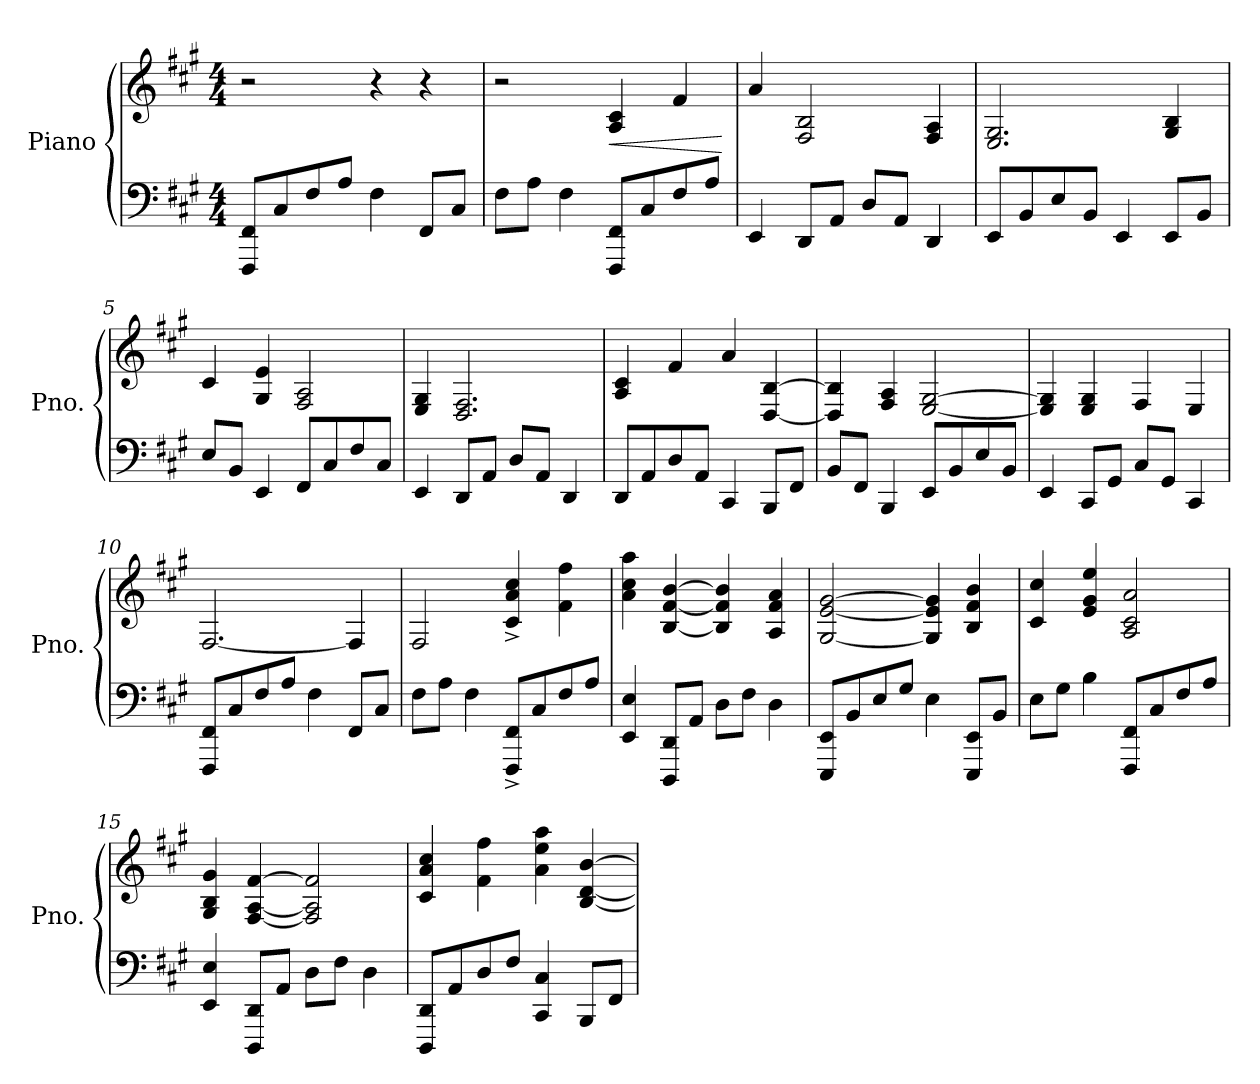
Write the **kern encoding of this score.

**kern	**kern	**dynam
*part1	*part1	*part1
*staff2	*staff1	*staff1/2
*I"Piano	*	*
*I'Pno.	*	*
*clefF4	*clefG2	*
*k[f#c#g#]	*k[f#c#g#]	*
*M4/4	*M4/4	*
=1	=1	=1
8FFF#/ 8FF#/L	2r	.
8C#/	.	.
8F#/	.	.
8A/J	.	.
4F#\	4r	.
8FF#/L	4r	.
8C#/J	.	.
=2	=2	=2
8F#\L	2r	.
8A\J	.	.
4F#\	.	.
!	!	!LO:HP:b
8FFF#/ 8FF#/L	4A/ 4c#/	<
8C#/	.	.
8F#/	4f#/	.
8A/J	.	.
.	.	[
=3	=3	=3
4EE/	4a/	.
8DD/L	2F#/ 2B/	.
8AA/J	.	.
8D/L	.	.
8AA/J	.	.
4DD/	4F#/ 4A/	.
=4	=4	=4
8EE/L	2.E/ 2.G#/	.
8BB/	.	.
8E/	.	.
8BB/J	.	.
4EE/	.	.
8EE/L	4G#/ 4B/	.
8BB/J	.	.
=5	=5	=5
8E/L	4c#/	.
8BB/J	.	.
4EE/	4G#/ 4e/	.
8FF#/L	2F#/ 2A/	.
8C#/	.	.
8F#/	.	.
8C#/J	.	.
!!LO:LB:g=z
=6	=6	=6
4EE/	4E/ 4G#/	.
8DD/L	2.D/ 2.F#/	.
8AA/J	.	.
8D/L	.	.
8AA/J	.	.
4DD/	.	.
=7	=7	=7
8DD/L	4A/ 4c#/	.
8AA/	.	.
8D/	4f#/	.
8AA/J	.	.
4CC#/	4a/	.
8BBB/L	[4D/ [4B/	.
8FF#/J	.	.
=8	=8	=8
8BB/L	4D/] 4B/]	.
8FF#/J	.	.
4BBB/	4F#/ 4A/	.
8EE/L	[2E/ [2G#/	.
8BB/	.	.
8E/	.	.
8BB/J	.	.
=9	=9	=9
4EE/	4E/] 4G#/]	.
8CC#/L	4E/ 4G#/	.
8GG#/J	.	.
8C#/L	4F#/	.
8GG#/J	.	.
4CC#/	4E/	.
=10	=10	=10
8FFF#/ 8FF#/L	[2.F#/	.
8C#/	.	.
8F#/	.	.
8A/J	.	.
4F#\	.	.
8FF#/L	4F#/]	.
8C#/J	.	.
!!LO:LB:g=z
=11	=11	=11
8F#\L	2F#/	.
8A\J	.	.
4F#\	.	.
8FFF#/^ 8FF#/^L	4c#/^ 4a/^ 4cc#/^	.
8C#/	.	.
8F#/	4f#\ 4ff#\	.
8A/J	.	.
=12	=12	=12
4EE/ 4E/	4a\ 4cc#\ 4aa\	.
8DDD/ 8DD/L	[4B/ [4f#/ [4b/	.
8AA/J	.	.
8D\L	4B/] 4f#/] 4b/]	.
8F#\J	.	.
4D\	4A/ 4f#/ 4a/	.
=13	=13	=13
8EEE/ 8EE/L	[2G#/ [2e/ [2g#/	.
8BB/	.	.
8E/	.	.
8G#/J	.	.
4E\	4G#/] 4e/] 4g#/]	.
8EEE/ 8EE/L	4B/ 4f#/ 4b/	.
8BB/J	.	.
=14	=14	=14
8E\L	4c#/ 4cc#/	.
8G#\J	.	.
4B\	4e/ 4g#/ 4ee/	.
8FFF#/ 8FF#/L	2A/ 2c#/ 2a/	.
8C#/	.	.
8F#/	.	.
8A/J	.	.
=15	=15	=15
4EE/ 4E/	4G#/ 4B/ 4g#/	.
8DDD/ 8DD/L	[4F#/ [4A/ [4f#/	.
8AA/J	.	.
8D\L	2F#/] 2A/] 2f#/]	.
8F#\J	.	.
4D\	.	.
!!LO:LB:g=z
=16	=16	=16
8DDD/ 8DD/L	4c#/ 4a/ 4cc#/	.
8AA/	.	.
8D/	4f#\ 4ff#\	.
8F#/J	.	.
4CC#/ 4C#/	4a\ 4ee\ 4aa\	.
8BBB/L	[4B/ [4d/ [4b/	.
8FF#/J	.	.
=	=	=
*-	*-	*-
